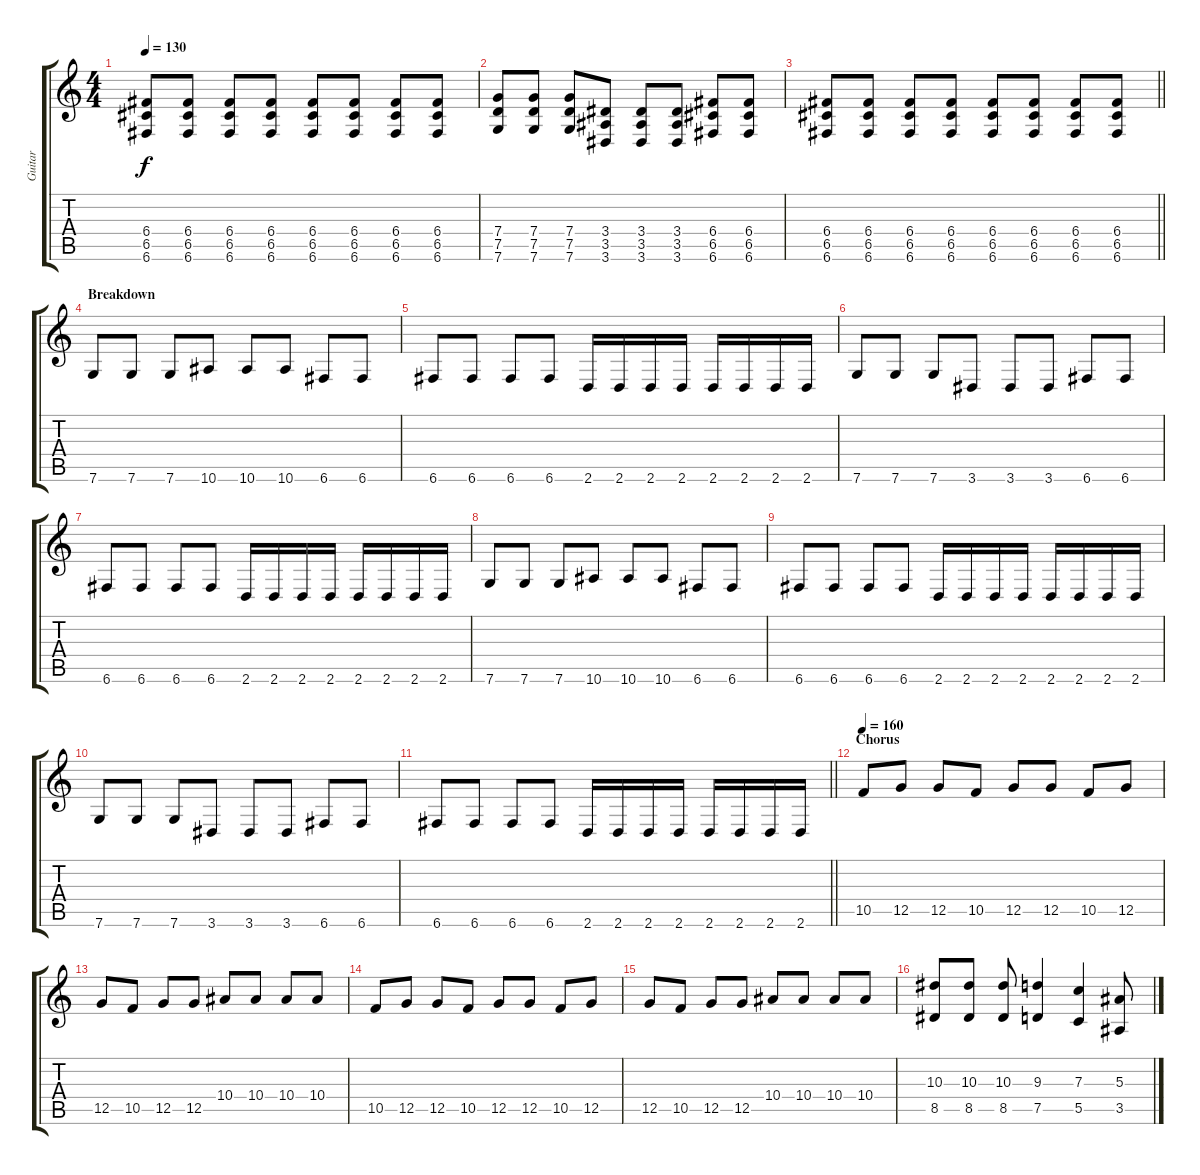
\track ("Guitar" "Guitar") {instrument distortionguitar}
\staff {score tabs}
\tuning (D4 A3 F3 C3 G2 C2) {hide}
\ts (4 4)
\tempo 130
\clef g2
\ks c
(6.4 6.5 6.6).8{dy f} (6.4 6.5 6.6).8 (6.4 6.5 6.6).8 (6.4 6.5 6.6).8 (6.4 6.5 6.6).8 (6.4 6.5 6.6).8 (6.4 6.5 6.6).8 (6.4 6.5 6.6).8 |
(7.4 7.5 7.6).8 (7.4 7.5 7.6).8 (7.4 7.5 7.6).8 (3.4 3.5 3.6).8 (3.4 3.5 3.6).8 (3.4 3.5 3.6).8 (6.4 6.5 6.6).8 (6.4 6.5 6.6).8 |
\barLineRight lightlight
(6.4 6.5 6.6).8 (6.4 6.5 6.6).8 (6.4 6.5 6.6).8 (6.4 6.5 6.6).8 (6.4 6.5 6.6).8 (6.4 6.5 6.6).8 (6.4 6.5 6.6).8 (6.4 6.5 6.6).8 |
\section ("" "Breakdown")
7.6.8 7.6.8 7.6.8 10.6.8 10.6.8 10.6.8 6.6.8 6.6.8 |
6.6.8 6.6.8 6.6.8 6.6.8 2.6.16 2.6.16 2.6.16 2.6.16 2.6.16 2.6.16 2.6.16 2.6.16 |
7.6.8 7.6.8 7.6.8 3.6.8 3.6.8 3.6.8 6.6.8 6.6.8 |
6.6.8 6.6.8 6.6.8 6.6.8 2.6.16 2.6.16 2.6.16 2.6.16 2.6.16 2.6.16 2.6.16 2.6.16 |
7.6.8 7.6.8 7.6.8 10.6.8 10.6.8 10.6.8 6.6.8 6.6.8 |
6.6.8 6.6.8 6.6.8 6.6.8 2.6.16 2.6.16 2.6.16 2.6.16 2.6.16 2.6.16 2.6.16 2.6.16 |
7.6.8 7.6.8 7.6.8 3.6.8 3.6.8 3.6.8 6.6.8 6.6.8 |
\barLineRight lightlight
6.6.8 6.6.8 6.6.8 6.6.8 2.6.16 2.6.16 2.6.16 2.6.16 2.6.16 2.6.16 2.6.16 2.6.16 |
\section ("" "Chorus")
\tempo 160
10.5.8 12.5.8 12.5.8 10.5.8 12.5.8 12.5.8 10.5.8 12.5.8 |
12.5.8 10.5.8 12.5.8 12.5.8 10.4.8 10.4.8 10.4.8 10.4.8 |
10.5.8 12.5.8 12.5.8 10.5.8 12.5.8 12.5.8 10.5.8 12.5.8 |
12.5.8 10.5.8 12.5.8 12.5.8 10.4.8 10.4.8 10.4.8 10.4.8 |
(10.3 8.5).8 (10.3 8.5).8 (10.3 8.5).8 (9.3 7.5).4 (7.3 5.5).4 (5.3 3.5).8
